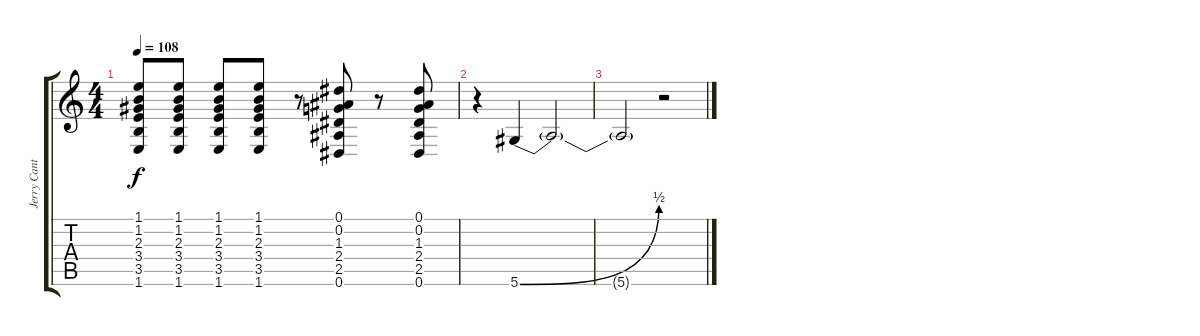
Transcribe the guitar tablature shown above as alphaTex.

\track ("Jerry Cantrell" "Jerry Cant") {instrument acousticguitarsteel}
\staff {score tabs}
\tuning (Eb4 Bb3 Gb3 Db3 Ab2 Eb2) {hide}
\ts (4 4)
\tempo 108
\clef g2
\ks c
(1.1 1.2 2.3 3.4 3.5 1.6).8{dy f} (1.1 1.2 2.3 3.4 3.5 1.6).8 (1.1 1.2 2.3 3.4 3.5 1.6).8 (1.1 1.2 2.3 3.4 3.5 1.6).8 r.8 (0.1 0.2 1.3 2.4 2.5 0.6).8 r.8 (0.1 0.2 1.3 2.4 2.5 0.6).8 |
r.4 5.6{be (bend 0 0 60 2)}.4 5.6{t}.2 |
5.6{t}.2 r.2
